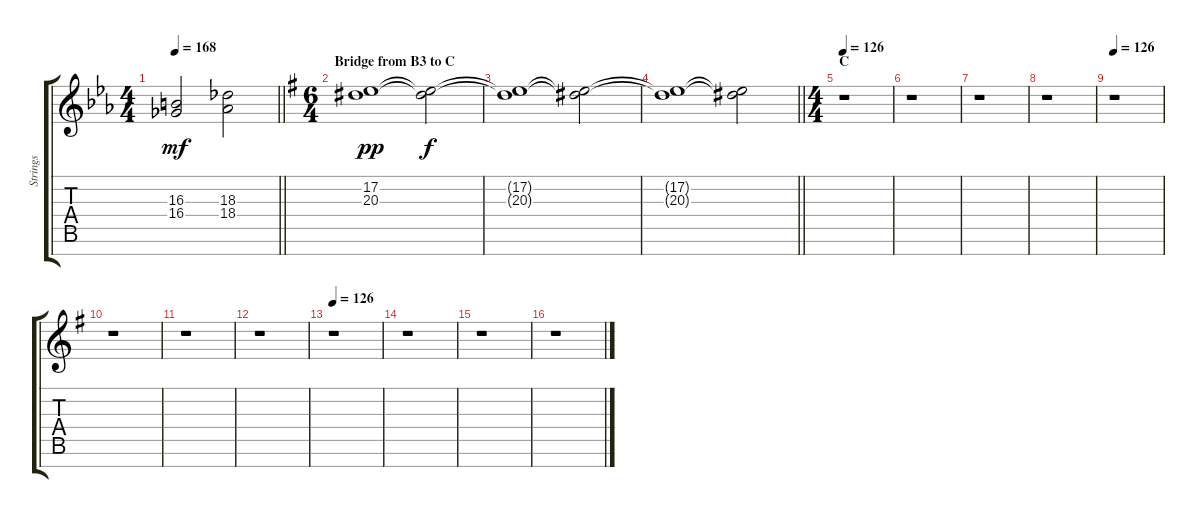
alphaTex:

\track ("Strings" "Strings") {instrument stringensemble1}
\staff {score tabs}
\tuning (E4 B3 G3 D3 A2 E2 B1) {hide}
\ts (4 4)
\tempo 168
\clef g2
\barLineRight lightlight
\ks cminor
(16.3 16.4).2{dy mf} (18.3 18.4).2 |
\ts (6 4)
\section ("" "Bridge from B3 to C")
\ks eminor
(17.2 20.3).1{dy pp} (17.2{t} 20.3{t}).2{dy f} |
(17.2{t} 20.3{t}).1 (17.2{t} 20.3{t}).2 |
\barLineRight lightlight
(17.2{t} 20.3{t}).1 (17.2{t} 20.3{t}).2 |
\ts (4 4)
\section ("" "C")
\tempo 126
r.1 |
r.1 |
r.1 |
r.1 |
\tempo 126
r.1 |
r.1 |
r.1 |
r.1 |
\tempo 126
r.1 |
r.1 |
r.1 |
r.1
